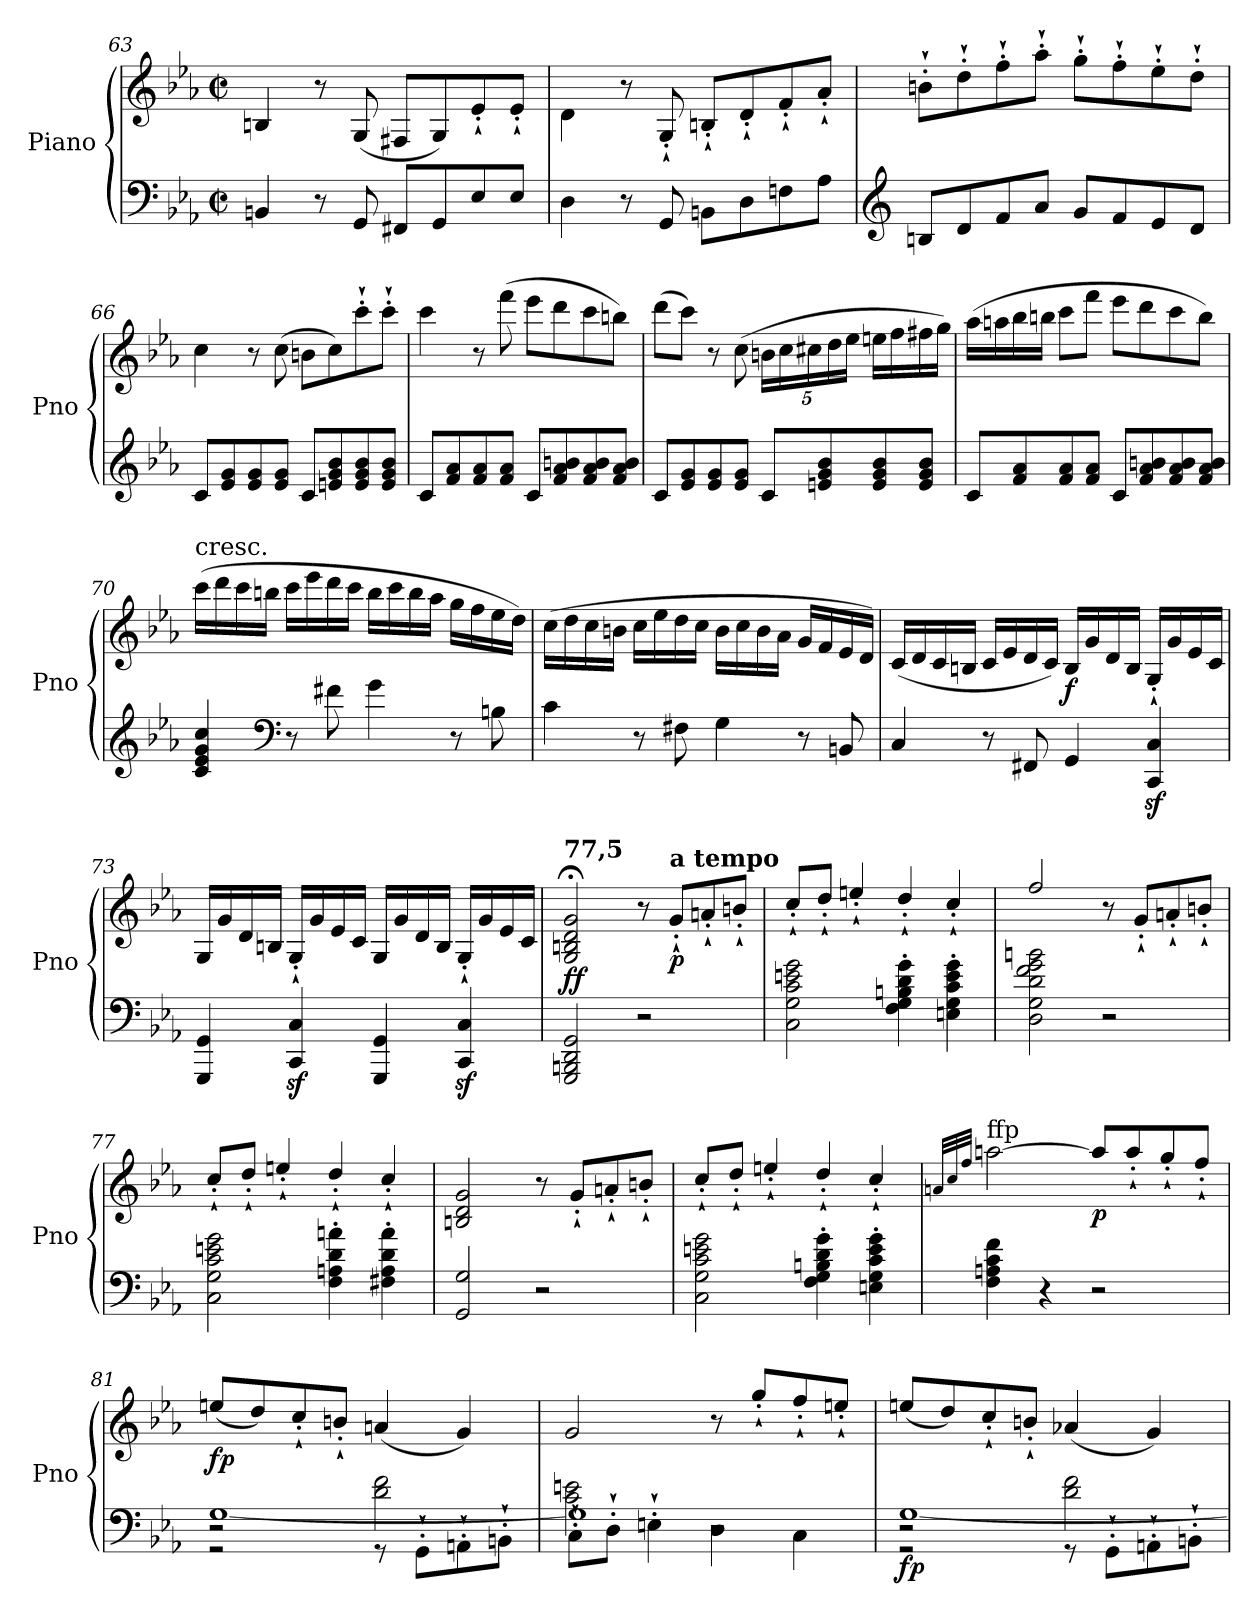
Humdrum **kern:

**kern	**kern	**dynam
*part1	*part1	*part1
*staff2	*staff1	*staff1/2
*I"Piano	*	*
*I'Pno	*	*
*clefF4	*clefG2	*
*k[b-e-a-]	*k[b-e-a-]	*
*E-:	*E-:	*
*M2/2	*M2/2	*
*met(c|)	*met(c|)	*
=63	=63	=63
4BBn/	4Bn/	.
8r	8r	.
8GG/	(<8G/	.
8FF#X/L	8F#X/L	.
8GG/	8G/)	.
8E-/	8e-'`/	.
8E-/J	8e-'`/J	.
!!LO:PB:g=z
=64	=64	=64
4D\	4d\	.
8r	8r	.
8GG/	8G'`/	.
8BBn\L	8Bn'`/L	.
8D\	8d'`/	.
8Fn\	8f'`/	.
8A-\J	8a-'`/J	.
=65	=65	=65
*clefG2	*	*
8Bn/L	8bn'`\L	.
8d/	8dd'`\	.
8f/	8ff'`\	.
8a-/J	8aa-'`\J	.
8g/L	8gg'`\L	.
8f/	8ff'`\	.
8e-/	8ee-'`\	.
8d/J	8dd'`\J	.
=66	=66	=66
8c/L	4cc\	.
8e-/ 8g/	.	.
8e-/ 8g/	8r	.
8e-/ 8g/J	(>8cc\	.
8c/L	8bn\L	.
8en/ 8g/ 8b-/	8cc\)	.
8e/ 8g/ 8b-/	8ccc'`\	.
8e/ 8g/ 8b-/J	8ccc'`\J	.
=67	=67	=67
8c/L	4ccc\	.
8f/ 8a-/	.	.
8f/ 8a-/	8r	.
8f/ 8a-/J	(>8fff\	.
8c/L	8eee-\L	.
8f/ 8a-/ 8bn/	8ddd\	.
8f/ 8a-/ 8b/	8ccc\	.
8f/ 8a-/ 8b/J	8bbn\J)	.
!!LO:LB:g=z
=68	=68	=68
8c/L	(>8ddd\L	.
8e-/ 8g/	8ccc\J)	.
8e-/ 8g/	8r	.
8e-/ 8g/J	(>8cc\	.
*	*Xbrackettup	*
8c/L	20bn\LL	.
.	20cc\	.
.	20cc#X\	.
8en/ 8g/ 8b-/	.	.
.	20dd\	.
.	20ee-\JJ	.
8e/ 8g/ 8b-/	16een\LL	.
.	16ff\	.
8e/ 8g/ 8b-/J	16ff#X\	.
.	16gg\JJ)	.
=69	=69	=69
8c/L	(>16aa-\LL	.
.	16aan\	.
8f/ 8a-/	16bb-\	.
.	16bbn\JJ	.
8f/ 8a-/	8ccc\L	.
8f/ 8a-/J	8fff\J	.
8c/L	8eee-\L	.
8f/ 8a-/ 8bn/	8ddd\	.
8f/ 8a-/ 8b/	8ccc\	.
8f/ 8a-/ 8b/J	8bb\J)	.
!!LO:LB:g=z
=70	=70	=70
!	!LO:TX:a:t=cresc.	!
4c/ 4e-/ 4g/ 4cc/	(>16ccc\LL	.
.	16ddd\	.
.	16ccc\	.
.	16bbn\JJ	.
*clefF4	*	*
8r	16ccc\LL	.
.	16eee-\	.
8f#X\	16ddd\	.
.	16ccc\JJ	.
4g\	16bb\LL	.
.	16ccc\	.
.	16bb\	.
.	16aa-\JJ	.
8r	16gg\LL	.
.	16ff\	.
8Bn\	16ee-\	.
.	16dd\JJ)	.
=71	=71	=71
4c\	(>16cc\LL	.
.	16dd\	.
.	16cc\	.
.	16bn\JJ	.
8r	16cc\LL	.
.	16ee-\	.
8F#X\	16dd\	.
.	16cc\JJ	.
4G\	16b\LL	.
.	16cc\	.
.	16b\	.
.	16a-\JJ	.
8r	16g/LL	.
.	16f/	.
8BBn/	16e-/	.
.	16d/JJ)	.
!!LO:LB:g=z
=72	=72	=72
4C/	(<16c/LL	.
.	16d/	.
.	16c/	.
.	16Bn/JJ	.
8r	16c/LL	.
.	16e-/	.
8FF#X/	16d/	.
.	16c/JJ)	.
!	!	!LO:DY:b
4GG/	16B/LL	f
.	16g/	.
.	16d/	.
.	16B/JJ	.
4CC/z< 4C/z<	16G'`/LL	.
.	16g/	.
.	16e-/	.
.	16c/JJ	.
=73	=73	=73
4GGG/ 4GG/	16G/LL	.
.	16g/	.
.	16d/	.
.	16Bn/JJ	.
4CC/z< 4C/z<	16G'`/LL	.
.	16g/	.
.	16e-/	.
.	16c/JJ	.
4GGG/ 4GG/	16G/LL	.
.	16g/	.
.	16d/	.
.	16B/JJ	.
4CC/z< 4C/z<	16G'`/LL	.
.	16g/	.
.	16e-/	.
.	16c/JJ	.
=74	=74	=74
!	!LO:TX:a:B:t=77,5	!
!	!	!LO:DY:b
2GGG/ 2BBBn/ 2DD/ 2GG/	2G/;< 2Bn/;< 2d/;< 2g/;<	ff
2r	8r	.
!	!LO:TX:a:B:t=a tempo	!
!	!	!LO:DY:b
.	8g'`/L	p
.	8an'`/	.
.	8bn'`/J	.
!!LO:LB:g=z
=75	=75	=75
2C\ 2G\ 2c\ 2en\ 2g\	8cc'`/L	.
.	8dd'`/J	.
.	4een'`/	.
4F\' 4G\' 4Bn\' 4d\' 4g\'	4dd'`/	.
4En\' 4G\' 4c\' 4e\' 4g\'	4cc'`/	.
=76	=76	=76
2D\ 2G\ 2d\ 2f\ 2g\ 2bn\	2ff/	.
2r	8r	.
.	8g'`/L	.
.	8an'`/	.
.	8bn'`/J	.
=77	=77	=77
2C\ 2G\ 2c\ 2en\ 2g\	8cc'`/L	.
.	8dd'`/J	.
.	4een'`/	.
4F\' 4An\' 4d\' 4an\'	4dd'`/	.
4F#X\' 4A\' 4d\' 4a\'	4cc'`/	.
=78	=78	=78
2GG/ 2G/	2Bn/ 2d/ 2g/	.
2r	8r	.
.	8g'`/L	.
.	8an'`/	.
.	8bn'`/J	.
=79	=79	=79
2C\ 2G\ 2c\ 2en\ 2g\	8cc'`/L	.
.	8dd'`/J	.
.	4een'`/	.
4F\' 4G\' 4Bn\' 4d\' 4g\'	4dd'`/	.
4En\' 4G\' 4c\' 4e\' 4g\'	4cc'`/	.
=80	=80	=80
.	32qan/LLL	.
.	32qcc/	.
.	32qff/JJJ	.
!	!LO:TX:a:t=ffp	!
4F\ 4An\ 4c\ 4f\	[2aan\	.
4r	.	.
!	!	!LO:DY:b
2r	8aa/L]	p
.	8aa'`/	.
.	8gg'`/	.
.	8ff'`/J	.
!!LO:LB:g=z
=81	=81	=81
*^	*	*
*	*^	*	*
!	!	!	!	!LO:DY:b
2r	[1G	2rGG	(>8een/L	fp
.	.	.	8dd/)	.
.	.	.	8cc'`/	.
.	.	.	8bn'`/J	.
2d\ 2f\	.	8rGG	(>4an/	.
.	.	8GG'`\L	.	.
.	.	8AAn'`\	4g/)	.
.	.	8BBn'`\J	.	.
=82	=82	=82	=82	=82
2c\ 2en\	1G]	8C'`\L	2g/	.
.	.	8D'`\J	.	.
.	.	4En'`\	.	.
2r	.	4D\	8r	.
.	.	.	8gg'`/L	.
.	.	4C\	8ff'`/	.
.	.	.	8een'`/J	.
=83	=83	=83	=83	=83
!	!	!	!	!LO:DY:b=2
2r	[1G	2rGG	(>8een/L	fp
.	.	.	8dd/)	.
.	.	.	8cc'`/	.
.	.	.	8bn'`/J	.
2d\ 2f\	.	8rGG	(>4a-X/	.
.	.	8GG'`\L	.	.
.	.	8AAn'`\	4g/)	.
.	.	8BBn'`\J	.	.
*v	*v	*v	*	*
=	=	=
*-	*-	*-
